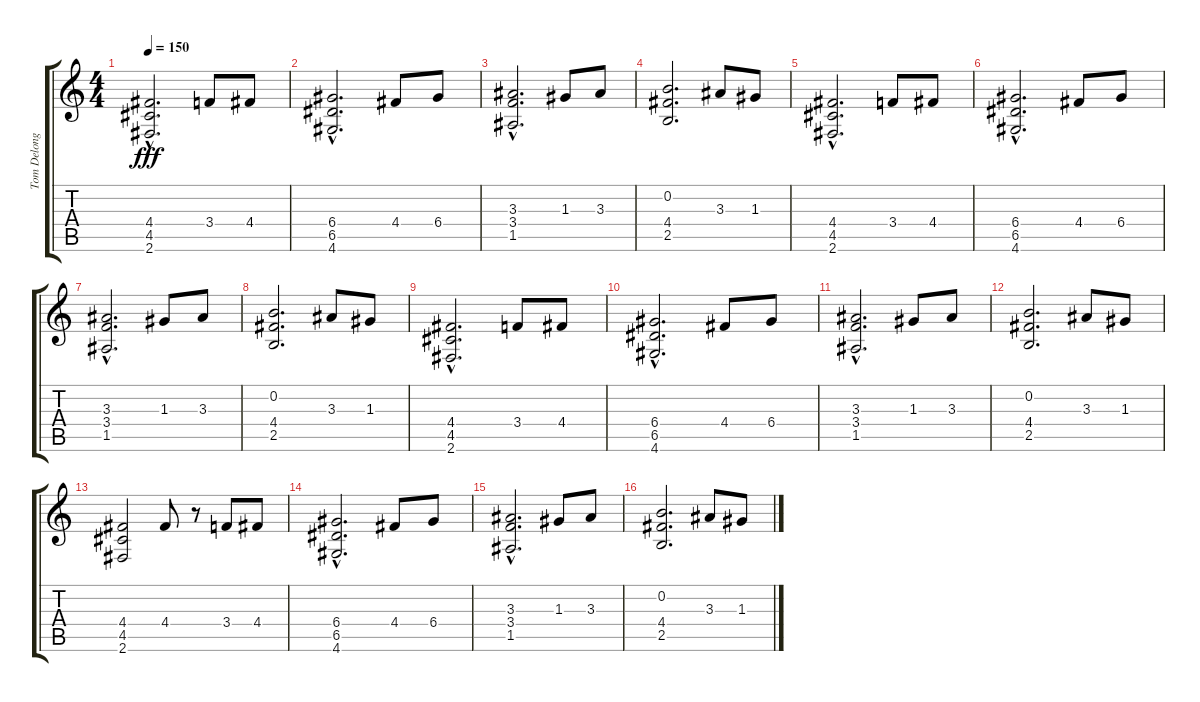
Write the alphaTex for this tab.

\track ("Tom Delonge" "Tom Delong") {instrument distortionguitar}
\staff {score tabs}
\tuning (E4 B3 G3 D3 A2 E2) {hide}
\ts (4 4)
\tempo 150
\clef g2
\ks c
(4.4{hac} 4.5 2.6).2{d dy fff} 3.4.8 4.4.8 |
(6.4{hac} 6.5 4.6).2{d} 4.4.8 6.4.8 |
(3.3{hac} 3.4 1.5).2{d} 1.3.8 3.3.8 |
(0.2 4.4 2.5).2{d} 3.3.8 1.3.8 |
(4.4{hac} 4.5 2.6).2{d} 3.4.8 4.4.8 |
(6.4{hac} 6.5 4.6).2{d} 4.4.8 6.4.8 |
(3.3{hac} 3.4 1.5).2{d} 1.3.8 3.3.8 |
(0.2 4.4 2.5).2{d} 3.3.8 1.3.8 |
(4.4{hac} 4.5 2.6).2{d} 3.4.8 4.4.8 |
(6.4{hac} 6.5 4.6).2{d} 4.4.8 6.4.8 |
(3.3{hac} 3.4 1.5).2{d} 1.3.8 3.3.8 |
(0.2 4.4 2.5).2{d} 3.3.8 1.3.8 |
(4.4 4.5 2.6).2 4.4.8 r.8 3.4.8 4.4.8 |
(6.4{hac} 6.5 4.6).2{d} 4.4.8 6.4.8 |
(3.3{hac} 3.4 1.5).2{d} 1.3.8 3.3.8 |
(0.2 4.4 2.5).2{d} 3.3.8 1.3.8
